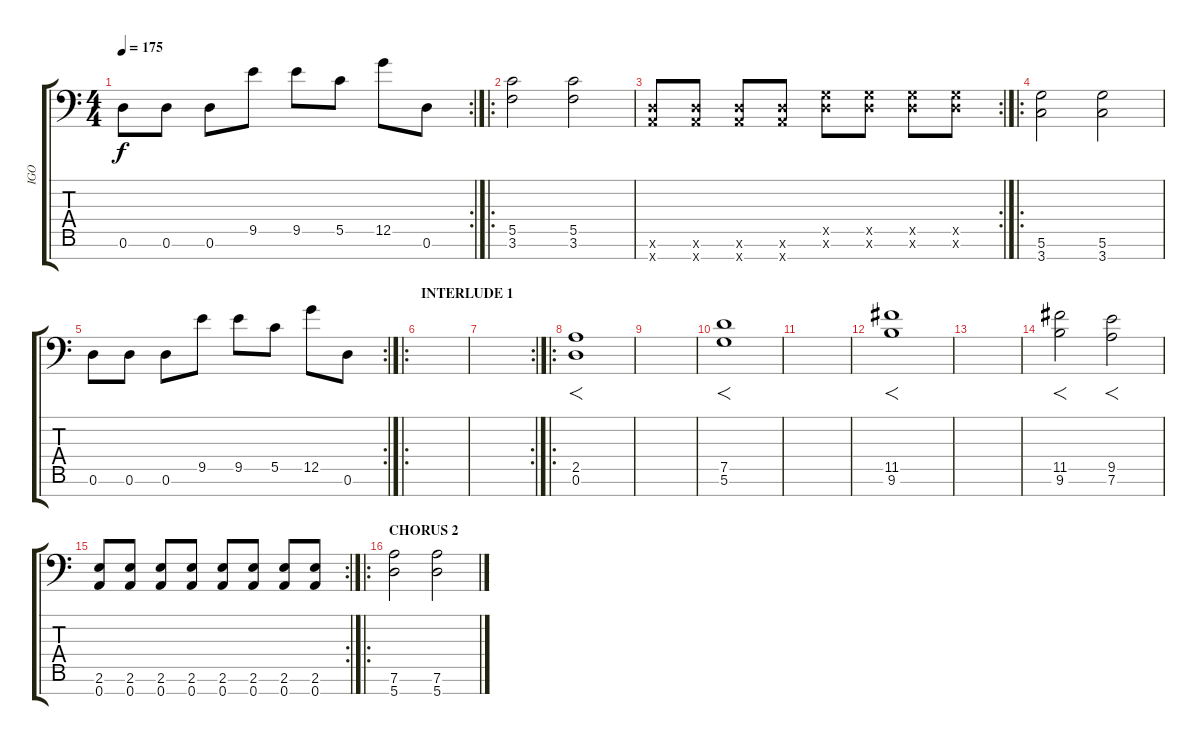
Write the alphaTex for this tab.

\track ("IGO" "IGO") {instrument overdrivenguitar}
\staff {score tabs}
\tuning (D4 A3 F3 C3 G2 D2 A1) {hide}
\rc 2
\ts (4 4)
\tempo 175
\clef f4
\ks c
0.6.8{dy f} 0.6.8 0.6.8 9.5.8 9.5.8 5.5.8 12.5.8 0.6.8 |
\ro
(5.5 3.6).2 (5.5 3.6).2 |
\rc 2
(0.6{x} 0.7{x}).8 (0.6{x} 0.7{x}).8 (0.6{x} 0.7{x}).8 (0.6{x} 0.7{x}).8 (0.5{x} 0.6{x}).8 (0.5{x} 0.6{x}).8 (0.5{x} 0.6{x}).8 (0.5{x} 0.6{x}).8 |
\ro
(5.6 3.7).2 (5.6 3.7).2 |
\rc 2
0.6.8 0.6.8 0.6.8 9.5.8 9.5.8 5.5.8 12.5.8 0.6.8 |
\ro
\section ("" "INTERLUDE 1")
|
\rc 2
|
\ro
(2.5 0.6).1{f} |
|
(7.5 5.6).1{f} |
|
(11.5 9.6).1{f} |
|
(11.5 9.6).2{f} (9.5 7.6).2{f} |
\rc 2
(2.6 0.7).8 (2.6 0.7).8 (2.6 0.7).8 (2.6 0.7).8 (2.6 0.7).8 (2.6 0.7).8 (2.6 0.7).8 (2.6 0.7).8 |
\ro
\section ("" "CHORUS 2")
(7.6 5.7).2 (7.6 5.7).2
